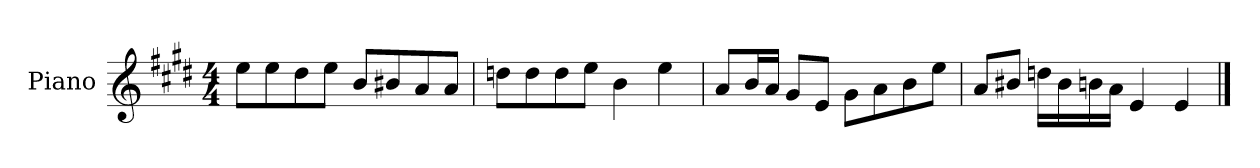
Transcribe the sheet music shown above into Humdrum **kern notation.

**kern
*part1
*staff1
*I"Piano
*I'P-no
*clefG2
*k[f#c#g#d#]
*M4/4
*MM90
=1
8ee\L
8ee\
8dd#\
8ee\J
8b/L
8b#X/
8a/
8a/J
=2
8ddn\L
8dd\
8dd\
8ee\J
4b\
4ee\
=3
8a/L
16b/L
16a/JJ
8g#/L
8e/J
8g#\L
8a\
8b\
8ee\J
=4
8a/L
8b#X/J
16ddn\LL
16b#\
16bn\
16a\JJ
4e/
4e/
==
*-
